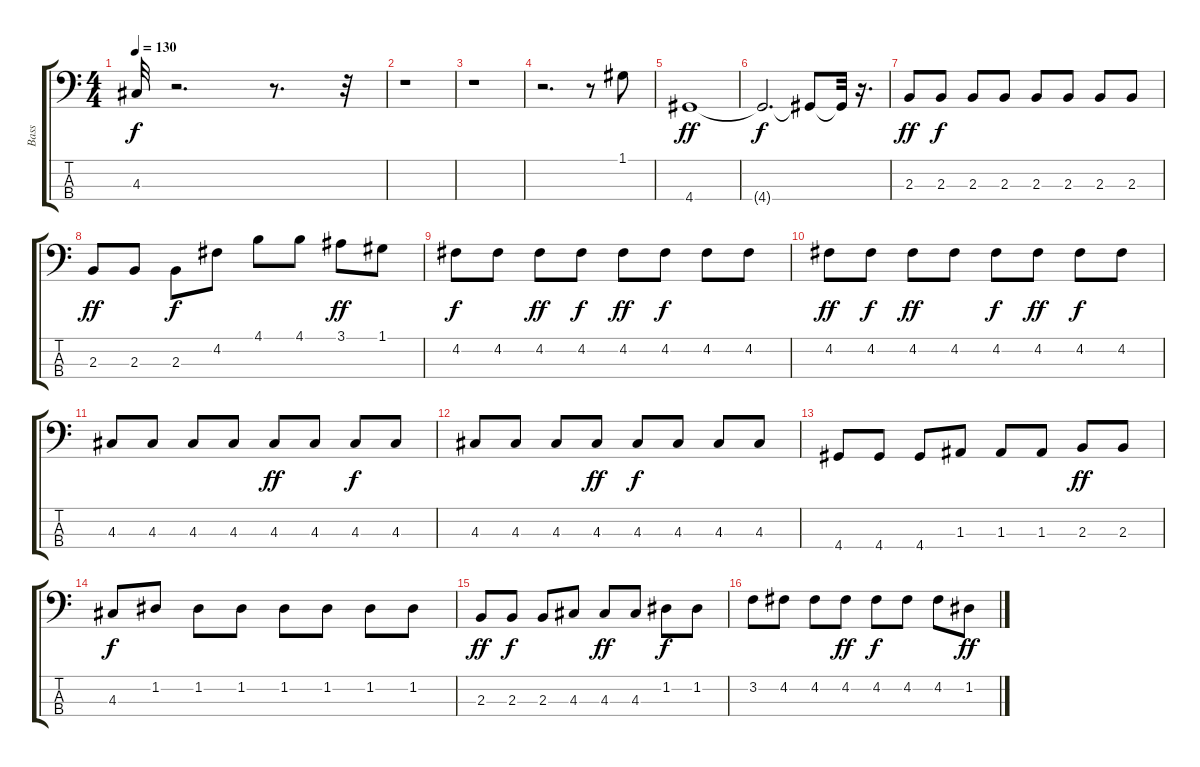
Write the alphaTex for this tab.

\track ("Bass" "Bass") {instrument electricbassfinger}
\staff {score tabs}
\tuning (G2 D2 A1 E1) {hide}
\ts (4 4)
\tempo 130
\clef f4
\ks c
4.3{t}.32{dy f} r.2{d} r.8{d} r.32 |
r.1 |
r.1 |
r.2{d} r.8 1.1.8 |
4.4.1{dy ff} |
4.4{t}.2{d dy f} 4.4{t}.8 4.4{t}.32 r.16{d} |
2.3.8{dy ff} 2.3.8{dy f} 2.3.8 2.3.8 2.3.8 2.3.8 2.3.8 2.3.8 |
2.3.8{dy ff} 2.3.8 2.3.8{dy f} 4.2.8 4.1.8 4.1.8 3.1.8{dy ff} 1.1.8 |
4.2.8{dy f} 4.2.8 4.2.8{dy ff} 4.2.8{dy f} 4.2.8{dy ff} 4.2.8{dy f} 4.2.8 4.2.8 |
4.2.8{dy ff} 4.2.8{dy f} 4.2.8{dy ff} 4.2.8 4.2.8{dy f} 4.2.8{dy ff} 4.2.8{dy f} 4.2.8 |
4.3.8 4.3.8 4.3.8 4.3.8 4.3.8{dy ff} 4.3.8 4.3.8{dy f} 4.3.8 |
4.3.8 4.3.8 4.3.8 4.3.8{dy ff} 4.3.8{dy f} 4.3.8 4.3.8 4.3.8 |
4.4.8 4.4.8 4.4.8 1.3.8 1.3.8 1.3.8 2.3.8{dy ff} 2.3.8 |
4.3.8{dy f} 1.2.8 1.2.8 1.2.8 1.2.8 1.2.8 1.2.8 1.2.8 |
2.3.8{dy ff} 2.3.8{dy f} 2.3.8 4.3.8 4.3.8{dy ff} 4.3.8 1.2.8{dy f} 1.2.8 |
3.2.8 4.2.8 4.2.8 4.2.8{dy ff} 4.2.8{dy f} 4.2.8 4.2.8 1.2.8{dy ff}
